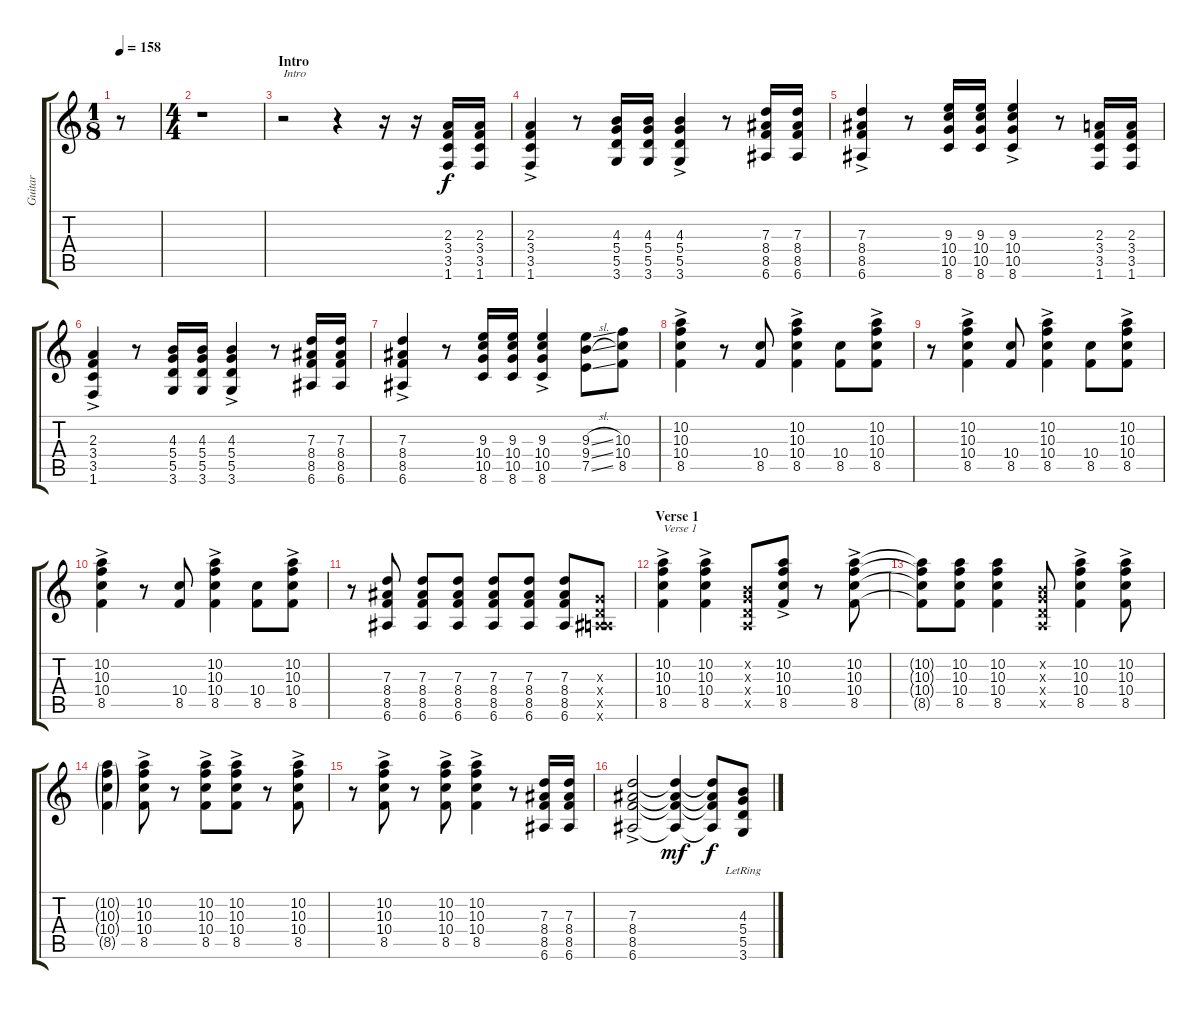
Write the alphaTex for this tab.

\track ("Guitar" "Guitar") {instrument overdrivenguitar}
\staff {score tabs}
\tuning (E4 B3 G3 D3 A2 E2) {hide}
\ts (1 8)
\tempo 158
\clef g2
\ks c
r.8{dy f instrument overdrivenguitar} |
\ts (4 4)
r.1 |
\section ("" "Intro")
r.2{txt "Intro"} r.4 r.16 r.16 (2.3 3.4 3.5 1.6).16 (2.3 3.4 3.5 1.6).16 |
(2.3 3.4 3.5 1.6{ac}).4 r.8 (4.3 5.4 5.5 3.6).16 (4.3 5.4 5.5 3.6).16 (4.3 5.4 5.5 3.6{ac}).4 r.8 (7.3 8.4 8.5 6.6).16 (7.3 8.4 8.5 6.6).16 |
(7.3 8.4 8.5 6.6{ac}).4 r.8 (9.3 10.4 10.5 8.6).16 (9.3 10.4 10.5 8.6).16 (9.3 10.4 10.5 8.6{ac}).4 r.8 (2.3 3.4 3.5 1.6).16 (2.3 3.4 3.5 1.6).16 |
(2.3 3.4 3.5 1.6{ac}).4 r.8 (4.3 5.4 5.5 3.6).16 (4.3 5.4 5.5 3.6).16 (4.3 5.4 5.5 3.6{ac}).4 r.8 (7.3 8.4 8.5 6.6).16 (7.3 8.4 8.5 6.6).16 |
(7.3 8.4 8.5 6.6{ac}).4 r.8 (9.3 10.4 10.5 8.6).16 (9.3 10.4 10.5 8.6).16 (9.3 10.4 10.5 8.6{ac}).4 (9.3{sl} 9.4{sl} 7.5{ss}).8 (10.3 10.4 8.5).8 |
(10.2 10.3 10.4 8.5{ac}).4 r.8 (10.4 8.5).8 (10.2 10.3 10.4 8.5{ac}).4 (10.4 8.5).8 (10.2 10.3 10.4 8.5{ac}).8 |
r.8 (10.2 10.3 10.4 8.5{ac}).4 (10.4 8.5).8 (10.2 10.3 10.4 8.5{ac}).4 (10.4 8.5).8 (10.2 10.3 10.4 8.5{ac}).8 |
(10.2 10.3 10.4 8.5{ac}).4 r.8 (10.4 8.5).8 (10.2 10.3 10.4 8.5{ac}).4 (10.4 8.5).8 (10.2 10.3 10.4 8.5{ac}).8 |
r.8 (7.3 8.4 8.5 6.6).8 (7.3 8.4 8.5 6.6).8 (7.3 8.4 8.5 6.6).8 (7.3 8.4 8.5 6.6).8 (7.3 8.4 8.5 6.6).8 (7.3 8.4 8.5 6.6).8 (0.3{x} 0.4{x} 0.5{x} 6.6{x}).8 |
\section ("" "Verse 1")
(10.2 10.3 10.4 8.5{ac}).4{txt "Verse 1"} (10.2 10.3 10.4 8.5{ac}).4 (0.2{x} 0.3{x} 0.4{x} 0.5{x}).8 (10.2 10.3 10.4 8.5{ac}).8 r.8 (10.2 10.3 10.4 8.5{ac}).8 |
(10.2{t} 10.3{t} 10.4{t} 8.5{t}).8 (10.2 10.3 10.4 8.5).8 (10.2 10.3 10.4 8.5).4 (0.2{x} 0.3{x} 0.4{x} 0.5{x}).8 (10.2 10.3 10.4 8.5{ac}).4 (10.2 10.3 10.4 8.5{ac}).8 |
(10.2{g} 10.3{g} 10.4{g} 8.5{g}).4 (10.2 10.3 10.4 8.5{ac}).8 r.8 (10.2 10.3 10.4 8.5{ac}).8 (10.2 10.3 10.4 8.5{ac}).8 r.8 (10.2 10.3 10.4 8.5{ac}).8 |
r.8 (10.2 10.3 10.4 8.5{ac}).8 r.8 (10.2 10.3 10.4 8.5{ac}).8 (10.2 10.3 10.4 8.5{ac}).4 r.8 (7.3 8.4 8.5 6.6).16 (7.3 8.4 8.5 6.6).16 |
(7.3 8.4 8.5 6.6{ac}).2 (7.3{t} 8.4{t} 8.5{t} 6.6{t}).4{dy mf} (7.3{t} 8.4{t} 8.5{t} 6.6{t}).8{dy f} (4.3{lr} 5.4{lr} 5.5{lr} 3.6).8
